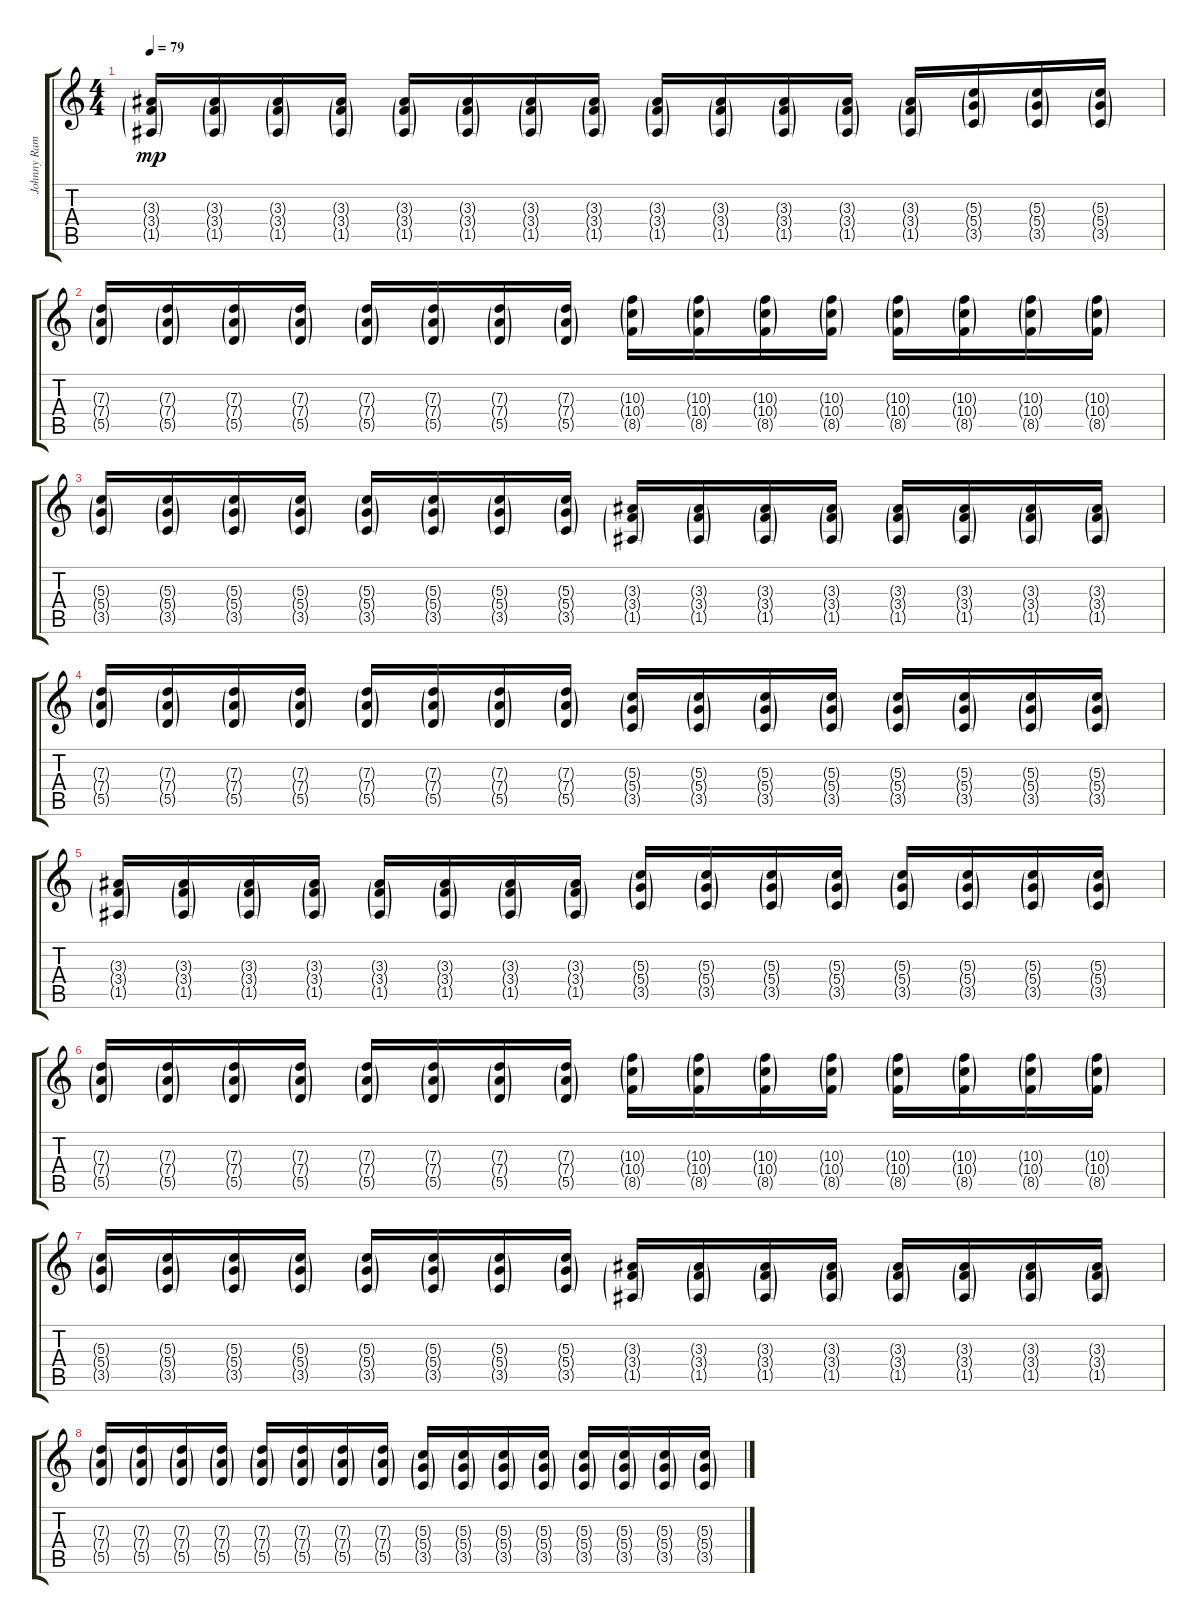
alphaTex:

\track ("Johnny Ramone" "Johnny Ram") {instrument distortionguitar}
\staff {score tabs}
\tuning (E4 B3 G3 D3 A2 E2) {hide}
\ts (4 4)
\tempo 79
\clef g2
\ks c
(3.3{g} 3.4{g} 1.5{g}).16{dy mp} (3.3{g} 3.4{g} 1.5{g}).16 (3.3{g} 3.4{g} 1.5{g}).16 (3.3{g} 3.4{g} 1.5{g}).16 (3.3{g} 3.4{g} 1.5{g}).16 (3.3{g} 3.4{g} 1.5{g}).16 (3.3{g} 3.4{g} 1.5{g}).16 (3.3{g} 3.4{g} 1.5{g}).16 (3.3{g} 3.4{g} 1.5{g}).16 (3.3{g} 3.4{g} 1.5{g}).16 (3.3{g} 3.4{g} 1.5{g}).16 (3.3{g} 3.4{g} 1.5{g}).16 (3.3{g} 3.4{g} 1.5{g}).16 (5.3{g} 5.4{g} 3.5{g}).16 (5.3{g} 5.4{g} 3.5{g}).16 (5.3{g} 5.4{g} 3.5{g}).16 |
(7.3{g} 7.4{g} 5.5{g}).16 (7.3{g} 7.4{g} 5.5{g}).16 (7.3{g} 7.4{g} 5.5{g}).16 (7.3{g} 7.4{g} 5.5{g}).16 (7.3{g} 7.4{g} 5.5{g}).16 (7.3{g} 7.4{g} 5.5{g}).16 (7.3{g} 7.4{g} 5.5{g}).16 (7.3{g} 7.4{g} 5.5{g}).16 (10.3{g} 10.4{g} 8.5{g}).16 (10.3{g} 10.4{g} 8.5{g}).16 (10.3{g} 10.4{g} 8.5{g}).16 (10.3{g} 10.4{g} 8.5{g}).16 (10.3{g} 10.4{g} 8.5{g}).16 (10.3{g} 10.4{g} 8.5{g}).16 (10.3{g} 10.4{g} 8.5{g}).16 (10.3{g} 10.4{g} 8.5{g}).16 |
(5.3{g} 5.4{g} 3.5{g}).16 (5.3{g} 5.4{g} 3.5{g}).16 (5.3{g} 5.4{g} 3.5{g}).16 (5.3{g} 5.4{g} 3.5{g}).16 (5.3{g} 5.4{g} 3.5{g}).16 (5.3{g} 5.4{g} 3.5{g}).16 (5.3{g} 5.4{g} 3.5{g}).16 (5.3{g} 5.4{g} 3.5{g}).16 (3.3{g} 3.4{g} 1.5{g}).16 (3.3{g} 3.4{g} 1.5{g}).16 (3.3{g} 3.4{g} 1.5{g}).16 (3.3{g} 3.4{g} 1.5{g}).16 (3.3{g} 3.4{g} 1.5{g}).16 (3.3{g} 3.4{g} 1.5{g}).16 (3.3{g} 3.4{g} 1.5{g}).16 (3.3{g} 3.4{g} 1.5{g}).16 |
(7.3{g} 7.4{g} 5.5{g}).16 (7.3{g} 7.4{g} 5.5{g}).16 (7.3{g} 7.4{g} 5.5{g}).16 (7.3{g} 7.4{g} 5.5{g}).16 (7.3{g} 7.4{g} 5.5{g}).16 (7.3{g} 7.4{g} 5.5{g}).16 (7.3{g} 7.4{g} 5.5{g}).16 (7.3{g} 7.4{g} 5.5{g}).16 (5.3{g} 5.4{g} 3.5{g}).16 (5.3{g} 5.4{g} 3.5{g}).16 (5.3{g} 5.4{g} 3.5{g}).16 (5.3{g} 5.4{g} 3.5{g}).16 (5.3{g} 5.4{g} 3.5{g}).16 (5.3{g} 5.4{g} 3.5{g}).16 (5.3{g} 5.4{g} 3.5{g}).16 (5.3{g} 5.4{g} 3.5{g}).16 |
(3.3{g} 3.4{g} 1.5{g}).16 (3.3{g} 3.4{g} 1.5{g}).16 (3.3{g} 3.4{g} 1.5{g}).16 (3.3{g} 3.4{g} 1.5{g}).16 (3.3{g} 3.4{g} 1.5{g}).16 (3.3{g} 3.4{g} 1.5{g}).16 (3.3{g} 3.4{g} 1.5{g}).16 (3.3{g} 3.4{g} 1.5{g}).16 (5.3{g} 5.4{g} 3.5{g}).16 (5.3{g} 5.4{g} 3.5{g}).16 (5.3{g} 5.4{g} 3.5{g}).16 (5.3{g} 5.4{g} 3.5{g}).16 (5.3{g} 5.4{g} 3.5{g}).16 (5.3{g} 5.4{g} 3.5{g}).16 (5.3{g} 5.4{g} 3.5{g}).16 (5.3{g} 5.4{g} 3.5{g}).16 |
(7.3{g} 7.4{g} 5.5{g}).16 (7.3{g} 7.4{g} 5.5{g}).16 (7.3{g} 7.4{g} 5.5{g}).16 (7.3{g} 7.4{g} 5.5{g}).16 (7.3{g} 7.4{g} 5.5{g}).16 (7.3{g} 7.4{g} 5.5{g}).16 (7.3{g} 7.4{g} 5.5{g}).16 (7.3{g} 7.4{g} 5.5{g}).16 (10.3{g} 10.4{g} 8.5{g}).16 (10.3{g} 10.4{g} 8.5{g}).16 (10.3{g} 10.4{g} 8.5{g}).16 (10.3{g} 10.4{g} 8.5{g}).16 (10.3{g} 10.4{g} 8.5{g}).16 (10.3{g} 10.4{g} 8.5{g}).16 (10.3{g} 10.4{g} 8.5{g}).16 (10.3{g} 10.4{g} 8.5{g}).16 |
(5.3{g} 5.4{g} 3.5{g}).16 (5.3{g} 5.4{g} 3.5{g}).16 (5.3{g} 5.4{g} 3.5{g}).16 (5.3{g} 5.4{g} 3.5{g}).16 (5.3{g} 5.4{g} 3.5{g}).16 (5.3{g} 5.4{g} 3.5{g}).16 (5.3{g} 5.4{g} 3.5{g}).16 (5.3{g} 5.4{g} 3.5{g}).16 (3.3{g} 3.4{g} 1.5{g}).16 (3.3{g} 3.4{g} 1.5{g}).16 (3.3{g} 3.4{g} 1.5{g}).16 (3.3{g} 3.4{g} 1.5{g}).16 (3.3{g} 3.4{g} 1.5{g}).16 (3.3{g} 3.4{g} 1.5{g}).16 (3.3{g} 3.4{g} 1.5{g}).16 (3.3{g} 3.4{g} 1.5{g}).16 |
(7.3{g} 7.4{g} 5.5{g}).16 (7.3{g} 7.4{g} 5.5{g}).16 (7.3{g} 7.4{g} 5.5{g}).16 (7.3{g} 7.4{g} 5.5{g}).16 (7.3{g} 7.4{g} 5.5{g}).16 (7.3{g} 7.4{g} 5.5{g}).16 (7.3{g} 7.4{g} 5.5{g}).16 (7.3{g} 7.4{g} 5.5{g}).16 (5.3{g} 5.4{g} 3.5{g}).16 (5.3{g} 5.4{g} 3.5{g}).16 (5.3{g} 5.4{g} 3.5{g}).16 (5.3{g} 5.4{g} 3.5{g}).16 (5.3{g} 5.4{g} 3.5{g}).16 (5.3{g} 5.4{g} 3.5{g}).16 (5.3{g} 5.4{g} 3.5{g}).16 (5.3{g} 5.4{g} 3.5{g}).16
